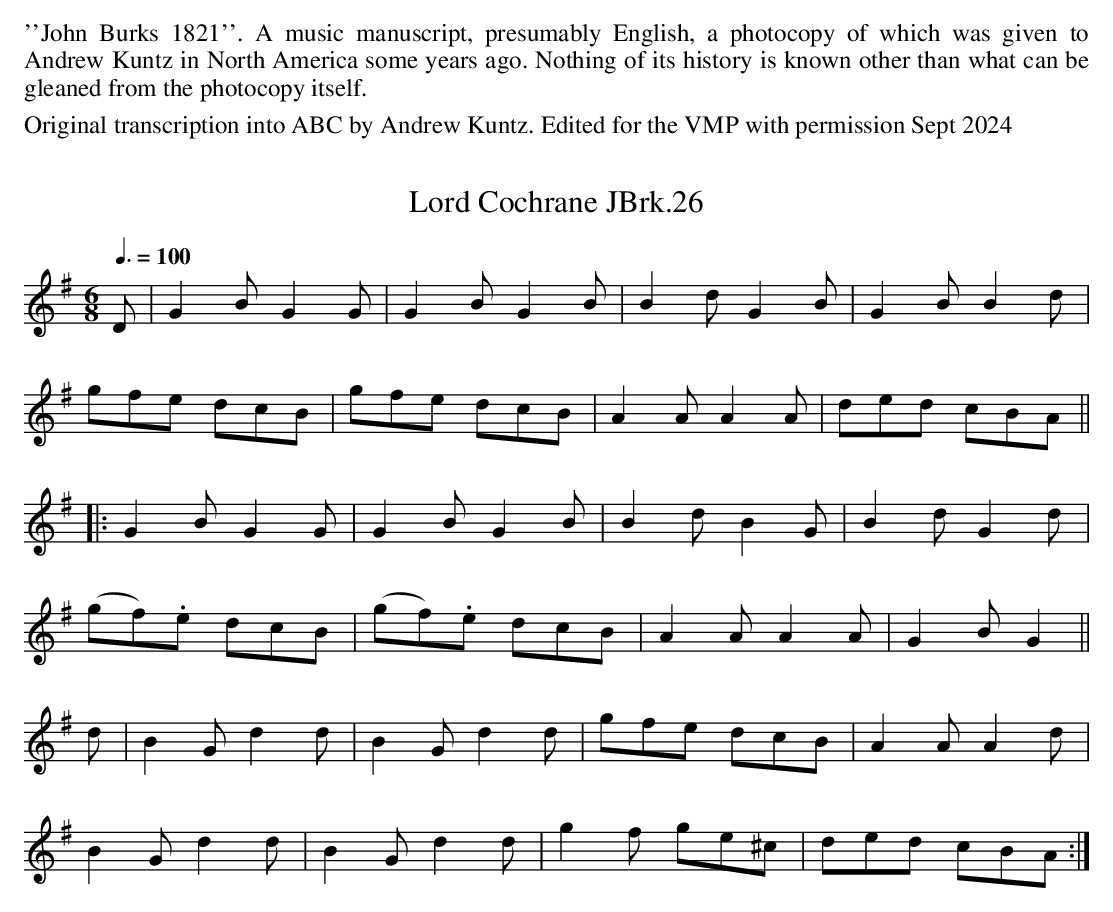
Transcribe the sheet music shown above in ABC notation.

X:1
T:Lord Cochrane JBrk.26
Q:3/8=100
M:6/8
L:1/8
K:G
D|G2B G2G|G2B G2B|B2d G2B|G2B B2d|
gfe dcB|gfe dcB|A2A A2A|ded cBA||
|:G2B G2G|G2B G2B|B2d B2G|B2d G2d|
(gf).e dcB|(gf).e dcB|A2A A2A|G2B G2||
d|B2G d2d|B2G d2d|gfe dcB|A2A A2d|
B2G d2d|B2G d2d|g2f ge^c|ded cBA:|]
